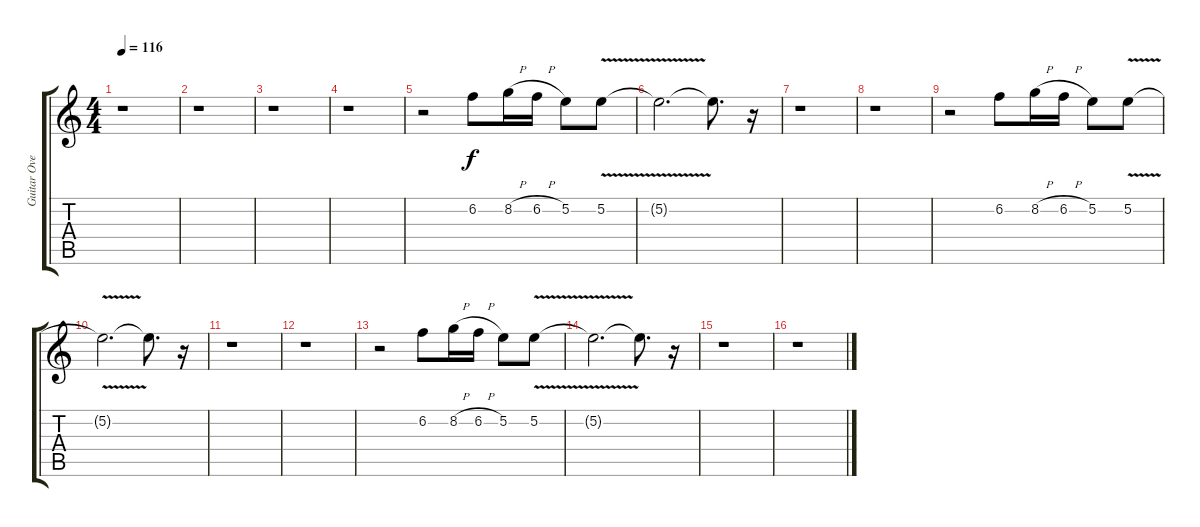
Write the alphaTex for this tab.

\track ("Guitar Overdubs" "Guitar Ove") {instrument distortionguitar}
\staff {score tabs}
\tuning (D4 B3 G3 D3 G2 D2) {hide}
\ts (4 4)
\tempo 116
\clef g2
\ks c
r.1{dy f} |
r.1 |
r.1 |
r.1 |
r.2 6.2.8 8.2{h}.16 6.2{h}.16 5.2.8 5.2{v}.8 |
5.2{t}.2{d} 5.2{t}.8{d} r.16 |
r.1 |
r.1 |
r.2 6.2.8 8.2{h}.16 6.2{h}.16 5.2.8 5.2{v}.8 |
5.2{t}.2{d} 5.2{t}.8{d} r.16 |
r.1 |
r.1 |
r.2 6.2.8 8.2{h}.16 6.2{h}.16 5.2.8 5.2{v}.8 |
5.2{t}.2{d} 5.2{t}.8{d} r.16 |
r.1 |
r.1
